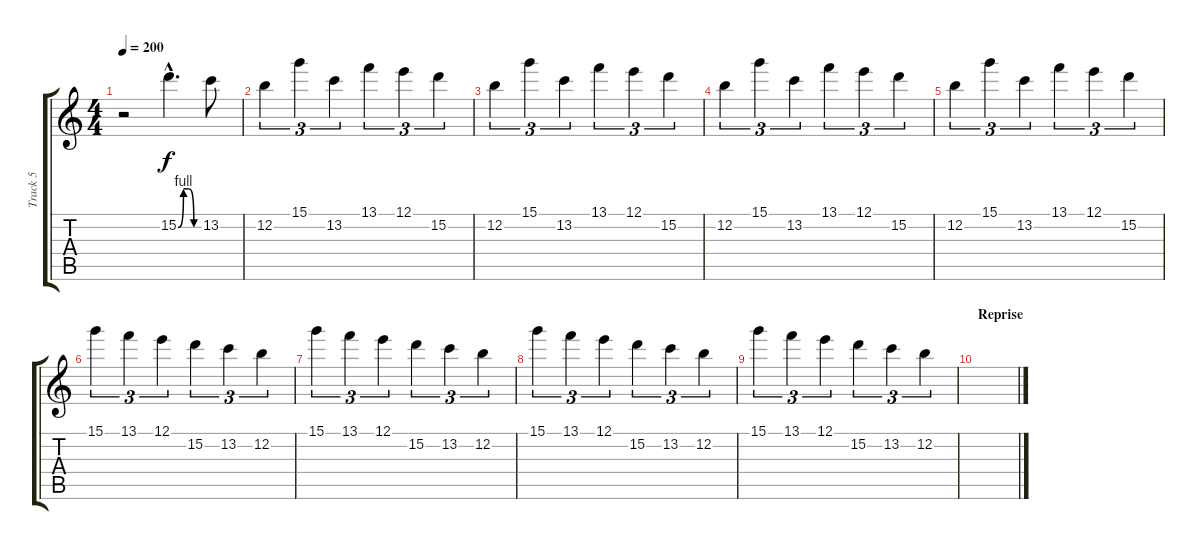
\track ("Track 5" "Track 5") {instrument distortionguitar}
\staff {score tabs}
\tuning (E4 B3 G3 D3 A2 E2) {hide}
\ts (4 4)
\tempo 200
\clef g2
\ks c
r.2{dy f} 15.2{be (custom 0 0 15 4 30 4 45 0 60 0) hac}.4{d} 13.2.8 |
12.2.4{tu (3 2)} 15.1.4{tu (3 2)} 13.2.4{tu (3 2)} 13.1.4{tu (3 2)} 12.1.4{tu (3 2)} 15.2.4{tu (3 2)} |
12.2.4{tu (3 2)} 15.1.4{tu (3 2)} 13.2.4{tu (3 2)} 13.1.4{tu (3 2)} 12.1.4{tu (3 2)} 15.2.4{tu (3 2)} |
12.2.4{tu (3 2)} 15.1.4{tu (3 2)} 13.2.4{tu (3 2)} 13.1.4{tu (3 2)} 12.1.4{tu (3 2)} 15.2.4{tu (3 2)} |
12.2.4{tu (3 2)} 15.1.4{tu (3 2)} 13.2.4{tu (3 2)} 13.1.4{tu (3 2)} 12.1.4{tu (3 2)} 15.2.4{tu (3 2)} |
15.1.4{tu (3 2)} 13.1.4{tu (3 2)} 12.1.4{tu (3 2)} 15.2.4{tu (3 2)} 13.2.4{tu (3 2)} 12.2.4{tu (3 2)} |
15.1.4{tu (3 2)} 13.1.4{tu (3 2)} 12.1.4{tu (3 2)} 15.2.4{tu (3 2)} 13.2.4{tu (3 2)} 12.2.4{tu (3 2)} |
15.1.4{tu (3 2)} 13.1.4{tu (3 2)} 12.1.4{tu (3 2)} 15.2.4{tu (3 2)} 13.2.4{tu (3 2)} 12.2.4{tu (3 2)} |
15.1.4{tu (3 2)} 13.1.4{tu (3 2)} 12.1.4{tu (3 2)} 15.2.4{tu (3 2)} 13.2.4{tu (3 2)} 12.2.4{tu (3 2)} |
\section ("" "Reprise")
